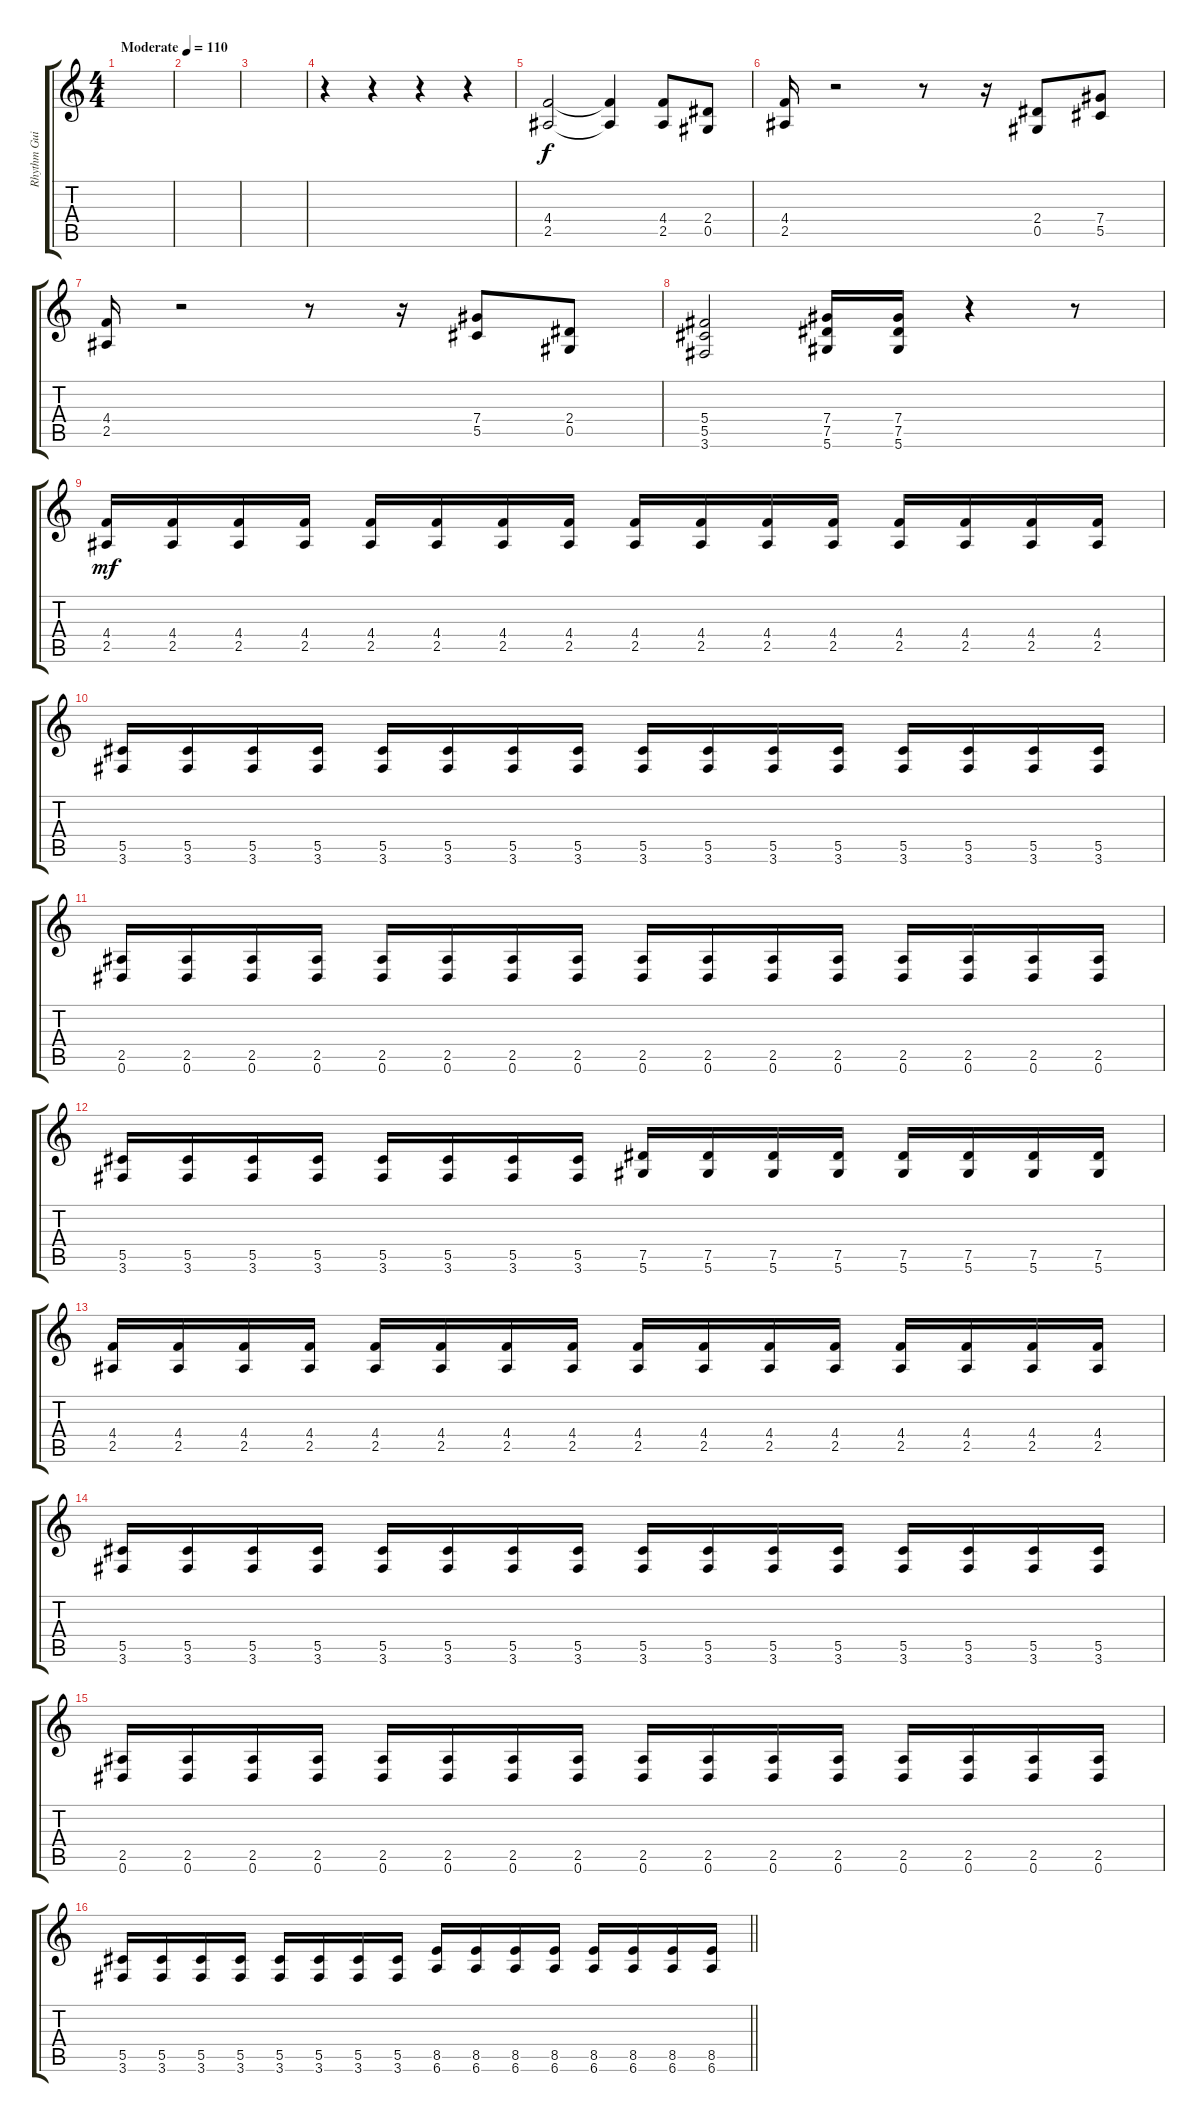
\track ("Rhythm Guitar - Ari" "Rhythm Gui") {instrument distortionguitar}
\staff {score tabs}
\tuning (Eb4 Bb3 Gb3 Db3 Ab2 Eb2) {hide}
\ts (4 4)
\tempo (110 "Moderate")
\clef g2
\ks c
|
|
|
r.4 r.4 r.4 r.4 |
(4.4 2.5).2 (4.4{t} 2.5{t}).4 (4.4 2.5).8 (2.4 0.5).8 |
(4.4 2.5).16 r.2 r.8 r.16 (2.4 0.5).8 (7.4 5.5).8 |
(4.4 2.5).16 r.2 r.8 r.16 (7.4 5.5).8 (2.4 0.5).8 |
(5.4 5.5 3.6).2 (7.4 7.5 5.6).16 (7.4 7.5 5.6).16 r.4 r.8 |
(4.4 2.5).16{dy mf} (4.4 2.5).16 (4.4 2.5).16 (4.4 2.5).16 (4.4 2.5).16 (4.4 2.5).16 (4.4 2.5).16 (4.4 2.5).16 (4.4 2.5).16 (4.4 2.5).16 (4.4 2.5).16 (4.4 2.5).16 (4.4 2.5).16 (4.4 2.5).16 (4.4 2.5).16 (4.4 2.5).16 |
(5.5 3.6).16 (5.5 3.6).16 (5.5 3.6).16 (5.5 3.6).16 (5.5 3.6).16 (5.5 3.6).16 (5.5 3.6).16 (5.5 3.6).16 (5.5 3.6).16 (5.5 3.6).16 (5.5 3.6).16 (5.5 3.6).16 (5.5 3.6).16 (5.5 3.6).16 (5.5 3.6).16 (5.5 3.6).16 |
(2.5 0.6).16 (2.5 0.6).16 (2.5 0.6).16 (2.5 0.6).16 (2.5 0.6).16 (2.5 0.6).16 (2.5 0.6).16 (2.5 0.6).16 (2.5 0.6).16 (2.5 0.6).16 (2.5 0.6).16 (2.5 0.6).16 (2.5 0.6).16 (2.5 0.6).16 (2.5 0.6).16 (2.5 0.6).16 |
(5.5 3.6).16 (5.5 3.6).16 (5.5 3.6).16 (5.5 3.6).16 (5.5 3.6).16 (5.5 3.6).16 (5.5 3.6).16 (5.5 3.6).16 (7.5 5.6).16 (7.5 5.6).16 (7.5 5.6).16 (7.5 5.6).16 (7.5 5.6).16 (7.5 5.6).16 (7.5 5.6).16 (7.5 5.6).16 |
(4.4 2.5).16 (4.4 2.5).16 (4.4 2.5).16 (4.4 2.5).16 (4.4 2.5).16 (4.4 2.5).16 (4.4 2.5).16 (4.4 2.5).16 (4.4 2.5).16 (4.4 2.5).16 (4.4 2.5).16 (4.4 2.5).16 (4.4 2.5).16 (4.4 2.5).16 (4.4 2.5).16 (4.4 2.5).16 |
(5.5 3.6).16 (5.5 3.6).16 (5.5 3.6).16 (5.5 3.6).16 (5.5 3.6).16 (5.5 3.6).16 (5.5 3.6).16 (5.5 3.6).16 (5.5 3.6).16 (5.5 3.6).16 (5.5 3.6).16 (5.5 3.6).16 (5.5 3.6).16 (5.5 3.6).16 (5.5 3.6).16 (5.5 3.6).16 |
(2.5 0.6).16 (2.5 0.6).16 (2.5 0.6).16 (2.5 0.6).16 (2.5 0.6).16 (2.5 0.6).16 (2.5 0.6).16 (2.5 0.6).16 (2.5 0.6).16 (2.5 0.6).16 (2.5 0.6).16 (2.5 0.6).16 (2.5 0.6).16 (2.5 0.6).16 (2.5 0.6).16 (2.5 0.6).16 |
\barLineRight lightlight
(5.5 3.6).16 (5.5 3.6).16 (5.5 3.6).16 (5.5 3.6).16 (5.5 3.6).16 (5.5 3.6).16 (5.5 3.6).16 (5.5 3.6).16 (8.5 6.6).16 (8.5 6.6).16 (8.5 6.6).16 (8.5 6.6).16 (8.5 6.6).16 (8.5 6.6).16 (8.5 6.6).16 (8.5 6.6).16
